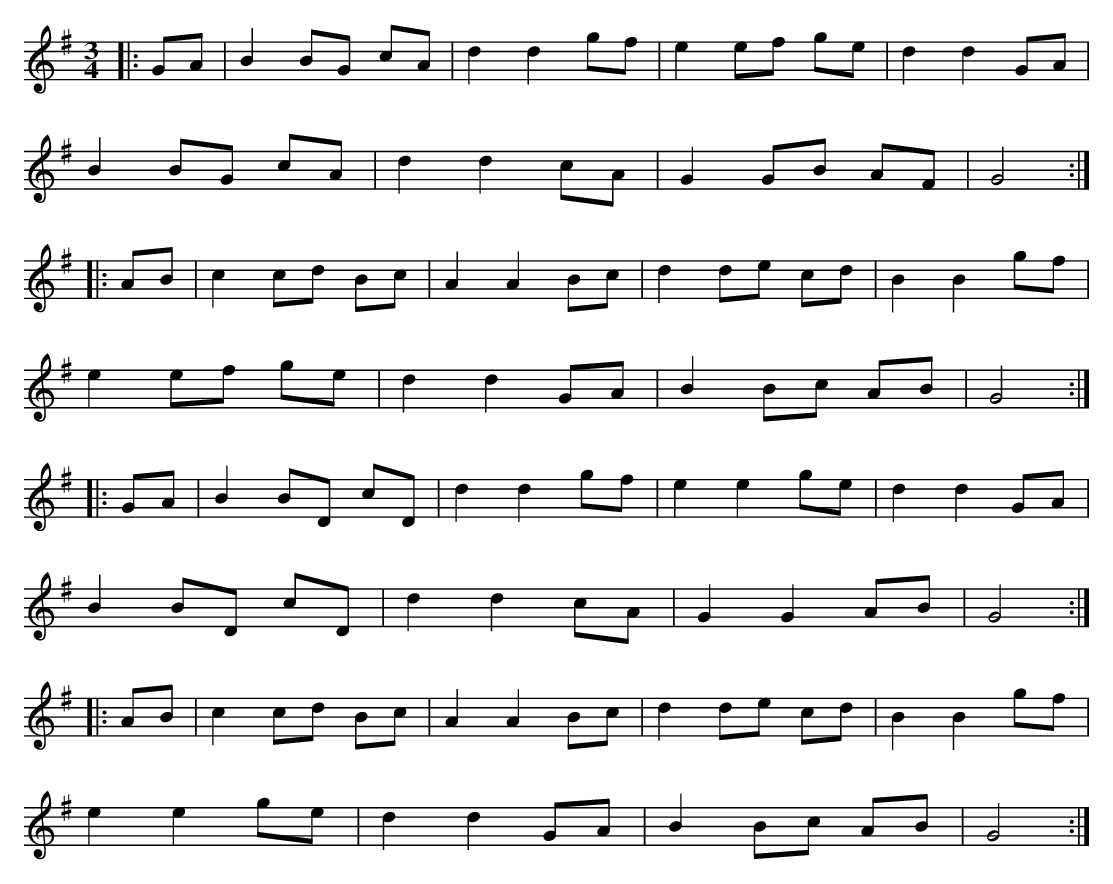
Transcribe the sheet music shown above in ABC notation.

X:1
M:3/4
K:G
|:GA|B2 BG cA|d2 d2 gf|e2 ef ge|d2 d2 GA|
B2 BG cA|d2 d2 cA|G2 GB AF|G4:|
|:AB|c2 cd Bc|A2 A2 Bc|d2 de cd|B2 B2 gf|
e2 ef ge|d2 d2 GA|B2 Bc AB|G4:|
|:GA|B2 BD cD|d2 d2 gf|e2 e2 ge|d2 d2 GA|
B2 BD cD|d2 d2 cA|G2 G2 AB|G4:|
|:AB|c2 cd Bc|A2 A2 Bc|d2 de cd|B2 B2 gf|
e2 e2 ge|d2 d2 GA|B2 Bc AB|G4:|
